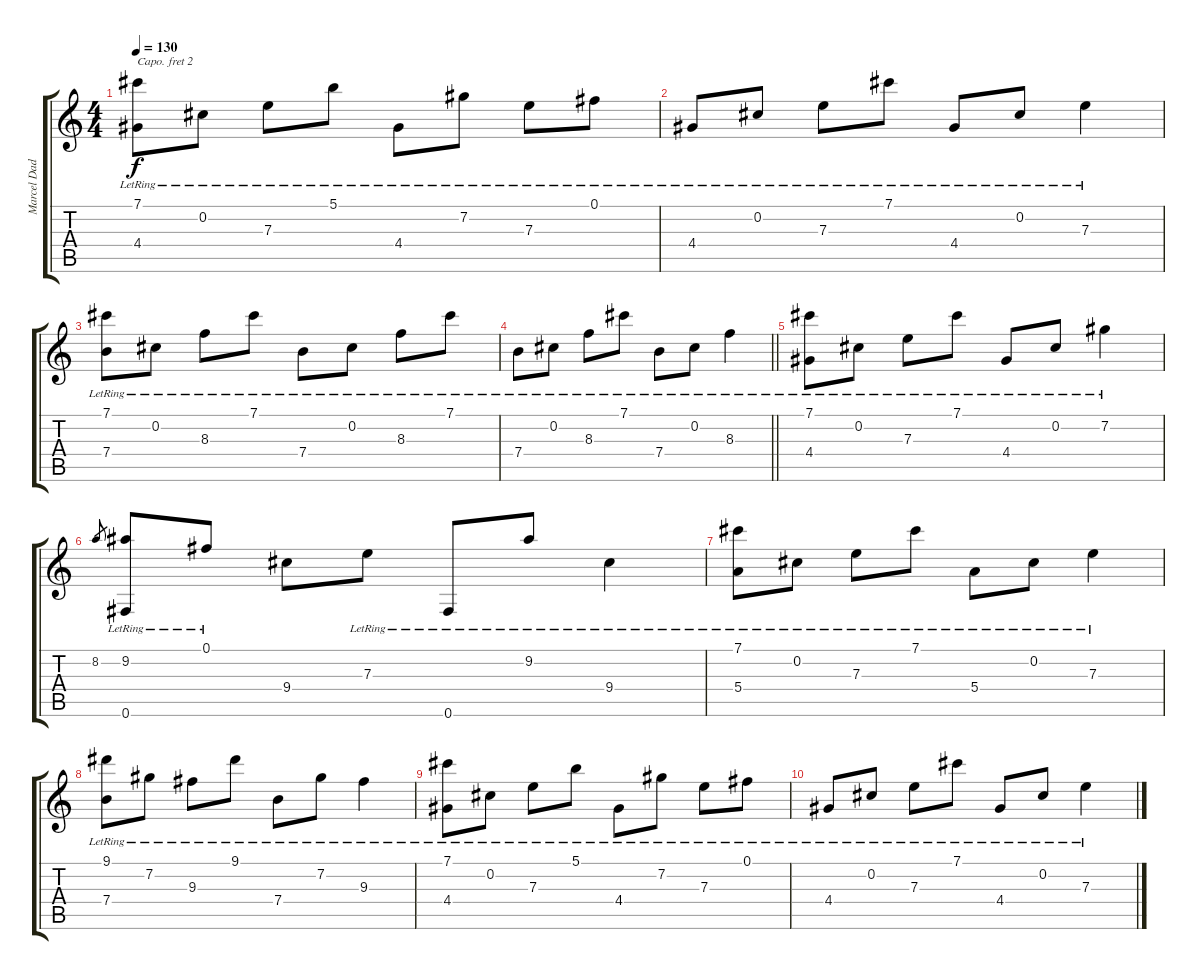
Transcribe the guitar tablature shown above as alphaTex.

\track ("Marcel Dadi" "Marcel Dad") {instrument acousticguitarnylon}
\staff {score tabs}
\capo 2
\tuning (E4 B3 G3 D3 A2 E2) {hide}
\ts (4 4)
\tempo 130
\clef g2
\ks c
(7.1{lr} 4.4{lr}).8{dy f} 0.2{lr}.8 7.3{lr}.8 5.1{lr}.8 4.4{lr}.8 7.2{lr}.8 7.3{lr}.8 0.1{lr}.8 |
4.4{lr}.8 0.2{lr}.8 7.3{lr}.8 7.1{lr}.8 4.4{lr}.8 0.2{lr}.8 7.3{lr}.4 |
(7.1{lr} 7.4{lr}).8 0.2{lr}.8 8.3{lr}.8 7.1{lr}.8 7.4{lr}.8 0.2{lr}.8 8.3{lr}.8 7.1{lr}.8 |
\barLineRight lightlight
7.4{lr}.8 0.2{lr}.8 8.3{lr}.8 7.1{lr}.8 7.4{lr}.8 0.2{lr}.8 8.3{lr}.4 |
(7.1{lr} 4.4{lr}).8 0.2{lr}.8 7.3{lr}.8 7.1{lr}.8 4.4{lr}.8 0.2{lr}.8 7.2{lr}.4 |
8.2.8{gr} (9.2{lr} 0.6{lr}).8 0.1{lr}.8 9.4.8 7.3{lr}.8 0.6{lr}.8 9.2{lr}.8 9.4{lr}.4 |
(7.1{lr} 5.4{lr}).8 0.2{lr}.8 7.3{lr}.8 7.1{lr}.8 5.4{lr}.8 0.2{lr}.8 7.3{lr}.4 |
(9.1{lr} 7.4{lr}).8 7.2{lr}.8 9.3{lr}.8 9.1{lr}.8 7.4{lr}.8 7.2{lr}.8 9.3{lr}.4 |
(7.1{lr} 4.4{lr}).8 0.2{lr}.8 7.3{lr}.8 5.1{lr}.8 4.4{lr}.8 7.2{lr}.8 7.3{lr}.8 0.1{lr}.8 |
4.4{lr}.8 0.2{lr}.8 7.3{lr}.8 7.1{lr}.8 4.4{lr}.8 0.2{lr}.8 7.3{lr}.4
